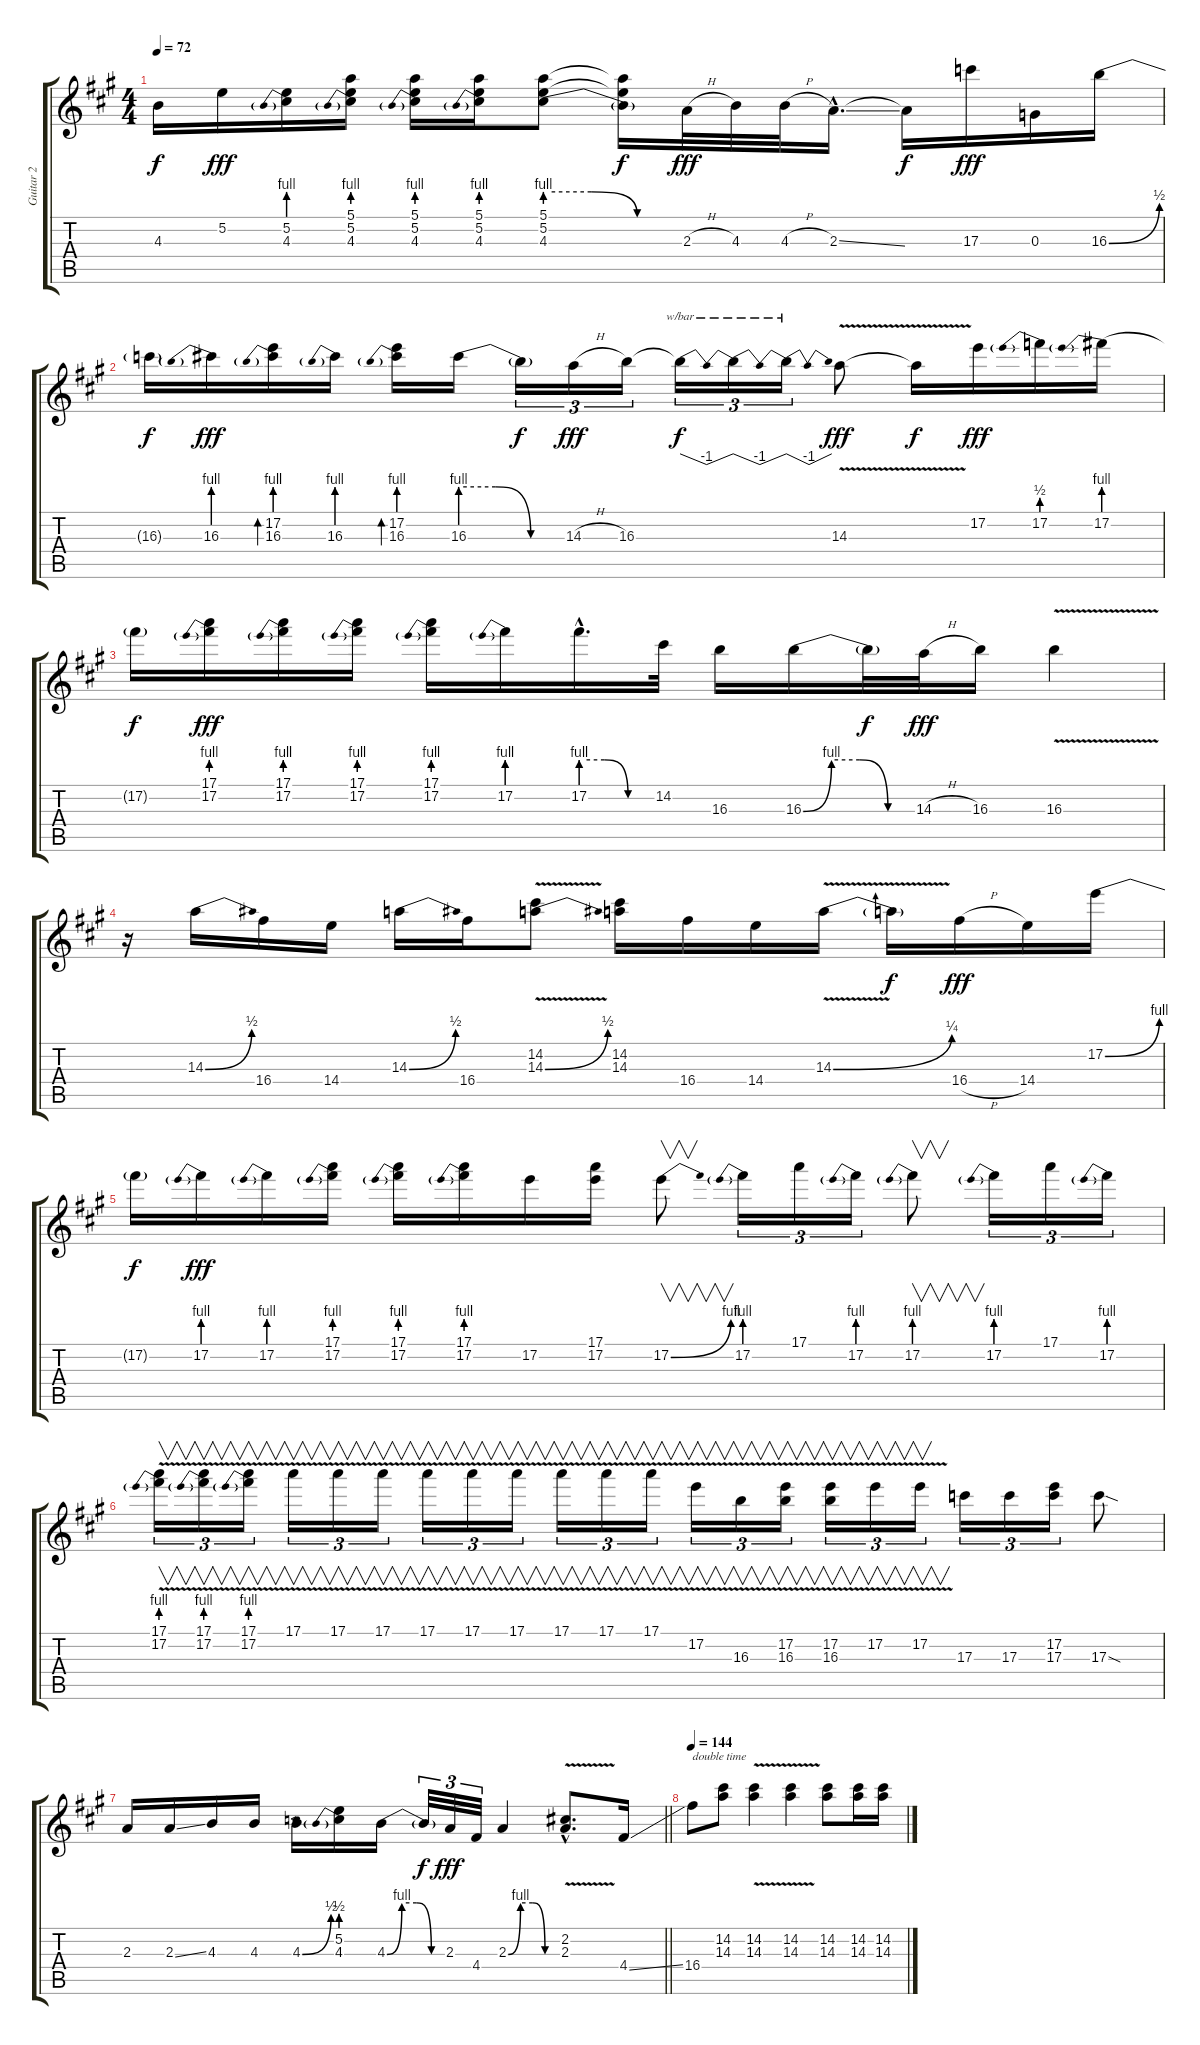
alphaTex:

\track ("Guitar 2" "Guitar 2") {instrument distortionguitar}
\staff {score tabs}
\tuning (E4 B3 G3 D3 A2 E2) {hide}
\ts (4 4)
\tempo 72
\clef g2
\ks a
4.3{t}.16{dy f} 5.2.16{dy fff} (5.2 4.3{be (prebend 0 4 60 4)}).16 (5.1 5.2 4.3{be (prebend 0 4 60 4)}).16 (5.1 5.2 4.3{be (prebend 0 4 60 4)}).16 (5.1 5.2 4.3{be (prebend 0 4 60 4)}).16 (5.1 5.2 4.3{be (custom 0 4 20 4 40 0 60 0)}).8 (5.1{t} 5.2{t} 4.3{t}).16{dy f} 2.3{h}.32{dy fff} 4.3.32 4.3{h}.32 2.3{ss hac}.16{d} 2.3{t}.16{dy f} 17.3.16{dy fff} 0.3.16 16.3{be (bend 0 0 60 2)}.16 |
16.3{t}.16{dy f} 16.3{be (prebend 0 4 60 4)}.16{dy fff} (17.2 16.3{be (prebend 0 4 60 4)}).16{bd 120} 16.3{be (prebend 0 4 60 4)}.16 (17.2 16.3{be (prebend 0 4 60 4)}).16{bd 120} 16.3{be (custom 0 4 20 4 40 0 60 0)}.16 16.3{t}.16{tu (3 2) dy f} 14.3{h}.16{tu (3 2) dy fff} 16.3.16{tu (3 2)} 16.3{t}.16{tu (3 2) tbe (dip default 0 0 30 -4 60 0) dy f} 16.3{t}.16{tu (3 2) tbe (dip default 0 0 30 -4 60 0)} 16.3{t}.16{tu (3 2) tbe (dip default 0 0 30 -4 60 0)} 14.3{v}.8{dy fff} 14.3{t}.16{dy f} 17.2.16{dy fff} 17.2{be (prebend 0 2 60 2)}.16 17.2{be (prebend 0 4 60 4)}.16 |
17.2{t}.16{dy f} (17.1 17.2{be (prebend 0 4 60 4)}).16{dy fff} (17.1 17.2{be (prebend 0 4 60 4)}).16 (17.1 17.2{be (prebend 0 4 60 4)}).16 (17.1 17.2{be (prebend 0 4 60 4)}).16 17.2{be (prebend 0 4 60 4)}.16 17.2{be (custom 0 4 20 4 40 0 60 0) hac}.16{d} 14.2.32 16.3.16 16.3{be (custom 0 0 15 4 30 4 45 0 60 0)}.16 16.3{t}.32{dy f} 14.3{h}.32{dy fff} 16.3.16 16.3{v}.4 |
r.16 14.3{be (bend 0 0 60 2)}.16 16.4.16 14.4.16 14.3{be (bend 0 0 60 2)}.16 16.4.16 (14.2 14.3{be (bend 0 0 60 2) v}).8 (14.2 14.3).16 16.4.16 14.4.16 14.3{be (bend 0 0 60 1) v}.16 14.3{t}.16{dy f} 16.4{h}.16{dy fff} 14.4.16 17.2{be (bend 0 0 60 4)}.16 |
17.2{t}.16{dy f} 17.2{be (prebend 0 4 60 4)}.16{dy fff} 17.2{be (prebend 0 4 60 4)}.16 (17.1 17.2{be (prebend 0 4 60 4)}).16 (17.1 17.2{be (prebend 0 4 60 4)}).16 (17.1 17.2{be (prebend 0 4 60 4)}).16 17.2.16 (17.1 17.2).16 17.2{be (bend 0 0 60 4)}.8{v} 17.2{be (prebend 0 4 60 4)}.16{tu (3 2)} 17.1.16{tu (3 2)} 17.2{be (prebend 0 4 60 4)}.16{tu (3 2)} 17.2{be (prebend 0 4 60 4)}.8{v} 17.2{be (prebend 0 4 60 4)}.16{tu (3 2)} 17.1.16{tu (3 2)} 17.2{be (prebend 0 4 60 4)}.16{tu (3 2)} |
(17.1 17.2{be (prebend 0 4 60 4) v}).16{v tu (3 2)} (17.1 17.2{be (prebend 0 4 60 4) v}).16{v tu (3 2)} (17.1 17.2{be (prebend 0 4 60 4) v}).16{v tu (3 2)} 17.1{v}.16{v tu (3 2)} 17.1{v}.16{v tu (3 2)} 17.1{v}.16{v tu (3 2)} 17.1{v}.16{v tu (3 2)} 17.1{v}.16{v tu (3 2)} 17.1{v}.16{v tu (3 2)} 17.1{v}.16{v tu (3 2)} 17.1{v}.16{v tu (3 2)} 17.1{v}.16{v tu (3 2)} 17.2{v}.16{v tu (3 2)} 16.3{v}.16{v tu (3 2)} (17.2{v} 16.3{v}).16{v tu (3 2)} (17.2{v} 16.3{v}).16{v tu (3 2)} 17.2{v}.16{v tu (3 2)} 17.2{v}.16{v tu (3 2)} 17.3.16{tu (3 2)} 17.3.16{tu (3 2)} (17.2 17.3).16{tu (3 2)} 17.3{sod}.8 |
\barLineRight lightlight
2.3.16 2.3{ss}.16 4.3.16 4.3.16 4.3{be (bend 0 0 60 2)}.16 (5.2 4.3{be (prebend 0 2 60 2)}).16 4.3{be (custom 0 0 15 4 30 4 45 0 60 0)}.16 4.3{t}.32{tu (3 2) dy f} 2.3.32{tu (3 2) dy fff} 4.4.32{tu (3 2)} 2.3{be (custom 0 0 15 4 30 4 45 0 60 0)}.4 (2.2{v hac} 2.3{v hac}).8{d} 4.4{ss}.16 |
\tempo 144
16.4.8{txt "double time"} (14.2 14.3).8 (14.2{v} 14.3{v}).4 (14.2{v} 14.3{v}).4 (14.2 14.3).8 (14.2 14.3).16 (14.2 14.3).16
